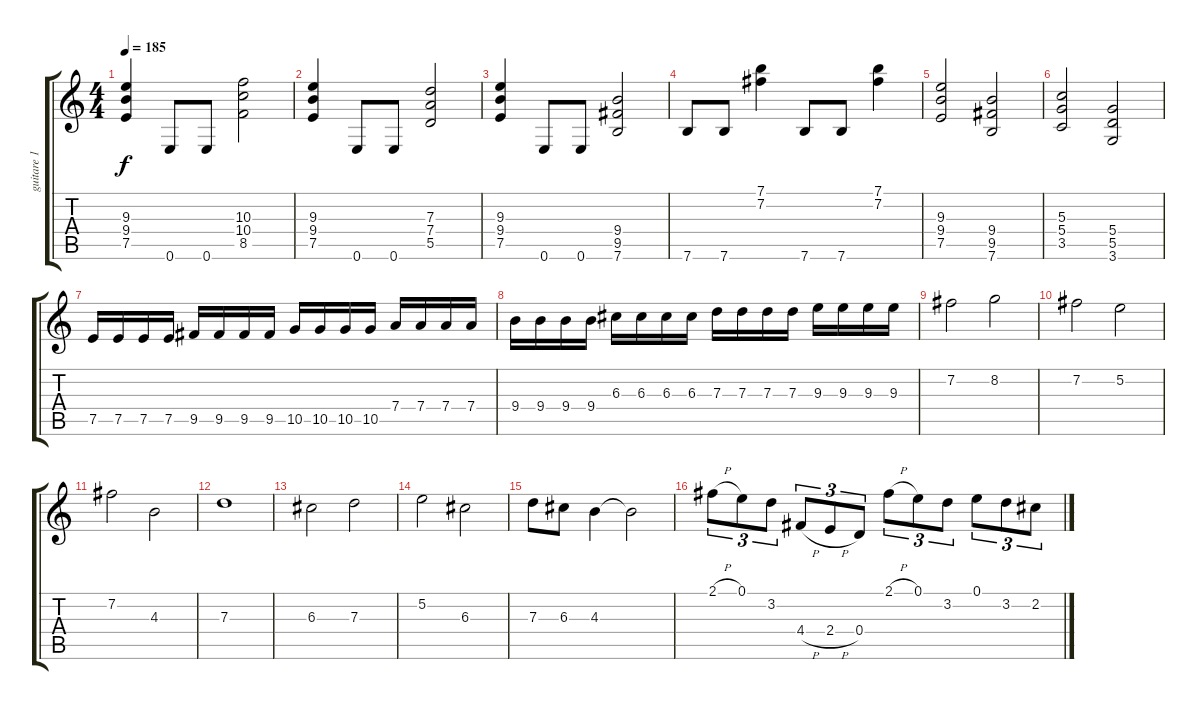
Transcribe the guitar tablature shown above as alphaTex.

\track ("guitare 1" "guitare 1") {instrument distortionguitar}
\staff {score tabs}
\tuning (E4 B3 G3 D3 A2 E2) {hide}
\ts (4 4)
\tempo 185
\clef g2
\ks c
(9.3 9.4 7.5).4{dy f} 0.6.8 0.6.8 (10.3 10.4 8.5).2 |
(9.3 9.4 7.5).4 0.6.8 0.6.8 (7.3 7.4 5.5).2 |
(9.3 9.4 7.5).4 0.6.8 0.6.8 (9.4 9.5 7.6).2 |
7.6.8 7.6.8 (7.1 7.2).4 7.6.8 7.6.8 (7.1 7.2).4 |
(9.3 9.4 7.5).2 (9.4 9.5 7.6).2 |
(5.3 5.4 3.5).2 (5.4 5.5 3.6).2 |
7.5.16 7.5.16 7.5.16 7.5.16 9.5.16 9.5.16 9.5.16 9.5.16 10.5.16 10.5.16 10.5.16 10.5.16 7.4.16 7.4.16 7.4.16 7.4.16 |
9.4.16 9.4.16 9.4.16 9.4.16 6.3.16 6.3.16 6.3.16 6.3.16 7.3.16 7.3.16 7.3.16 7.3.16 9.3.16 9.3.16 9.3.16 9.3.16 |
7.2.2 8.2.2 |
7.2.2 5.2.2 |
7.2.2 4.3.2 |
7.3.1 |
6.3.2 7.3.2 |
5.2.2 6.3.2 |
7.3.8 6.3.8 4.3.4 4.3{t}.2 |
2.1{h}.8{tu (3 2)} 0.1.8{tu (3 2)} 3.2.8{tu (3 2)} 4.4{h}.8{tu (3 2)} 2.4{h}.8{tu (3 2)} 0.4.8{tu (3 2)} 2.1{h}.8{tu (3 2)} 0.1.8{tu (3 2)} 3.2.8{tu (3 2)} 0.1.8{tu (3 2)} 3.2.8{tu (3 2)} 2.2.8{tu (3 2)}
